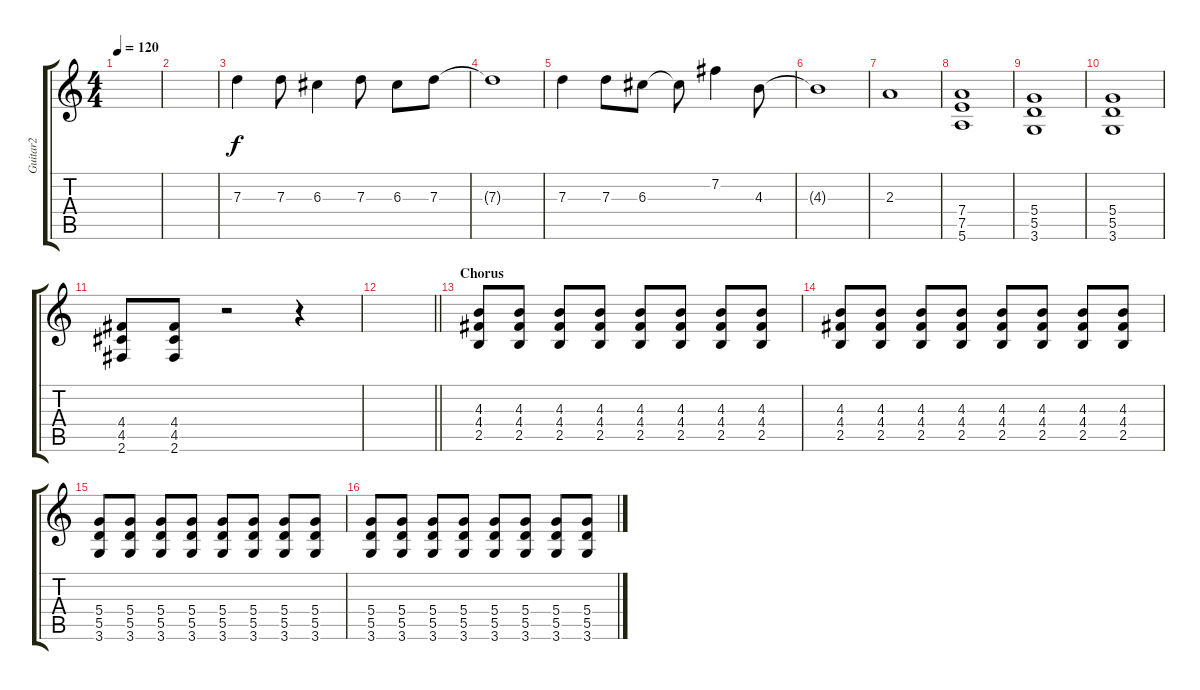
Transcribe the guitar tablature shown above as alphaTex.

\track ("Guitar2" "Guitar2") {instrument distortionguitar}
\staff {score tabs}
\tuning (E4 B3 G3 D3 A2 E2) {hide}
\ts (4 4)
\tempo 120
\clef g2
\ks c
|
|
7.3.4 7.3.8 6.3.4 7.3.8 6.3.8 7.3.8 |
7.3{t}.1 |
7.3.4 7.3.8 6.3.8 6.3{t}.8 7.2.4 4.3.8 |
4.3{t}.1 |
2.3.1 |
(7.4 7.5 5.6).1 |
(5.4 5.5 3.6).1 |
(5.4 5.5 3.6).1 |
(4.4 4.5 2.6).8 (4.4 4.5 2.6).8 r.2 r.4 |
\barLineRight lightlight
|
\section ("" "Chorus")
(4.3 4.4 2.5).8 (4.3 4.4 2.5).8 (4.3 4.4 2.5).8 (4.3 4.4 2.5).8 (4.3 4.4 2.5).8 (4.3 4.4 2.5).8 (4.3 4.4 2.5).8 (4.3 4.4 2.5).8 |
(4.3 4.4 2.5).8 (4.3 4.4 2.5).8 (4.3 4.4 2.5).8 (4.3 4.4 2.5).8 (4.3 4.4 2.5).8 (4.3 4.4 2.5).8 (4.3 4.4 2.5).8 (4.3 4.4 2.5).8 |
(5.4 5.5 3.6).8 (5.4 5.5 3.6).8 (5.4 5.5 3.6).8 (5.4 5.5 3.6).8 (5.4 5.5 3.6).8 (5.4 5.5 3.6).8 (5.4 5.5 3.6).8 (5.4 5.5 3.6).8 |
(5.4 5.5 3.6).8 (5.4 5.5 3.6).8 (5.4 5.5 3.6).8 (5.4 5.5 3.6).8 (5.4 5.5 3.6).8 (5.4 5.5 3.6).8 (5.4 5.5 3.6).8 (5.4 5.5 3.6).8
